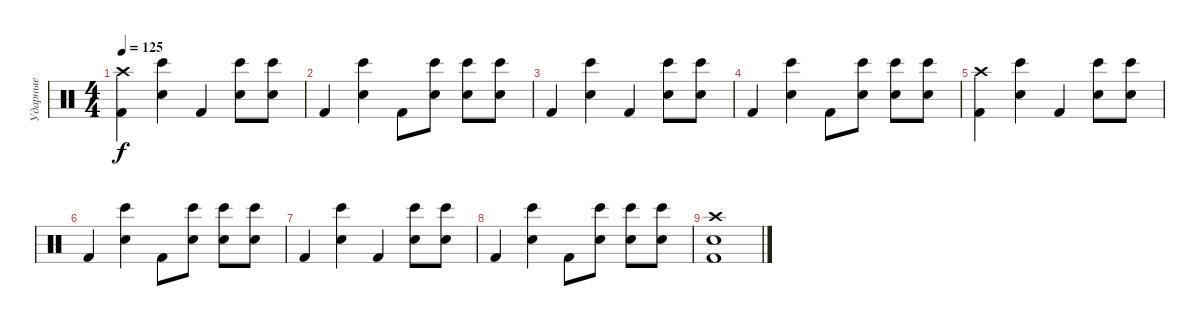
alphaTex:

\track ("Ударные" "Ударные") {instrument percussion}
\staff {score}
\articulation defaults
\ts (4 4)
\tempo 125
\clef neutral
\ks c
("Kick (hit) 2" "Crash high (hit)").4{dy f} ("Bongo High (hit)" "Snare (hit) 2").4 "Kick (hit) 2".4 ("Snare (hit) 2" "Bongo High (hit)").8 ("Snare (hit) 2" "Bongo High (hit)").8 |
"Kick (hit) 2".4 ("Bongo High (hit)" "Snare (hit) 2").4 "Kick (hit) 2".8 ("Snare (hit) 2" "Bongo High (hit)").8 ("Snare (hit) 2" "Bongo High (hit)").8 ("Snare (hit) 2" "Bongo High (hit)").8 |
"Kick (hit) 2".4 ("Bongo High (hit)" "Snare (hit) 2").4 "Kick (hit) 2".4 ("Snare (hit) 2" "Bongo High (hit)").8 ("Snare (hit) 2" "Bongo High (hit)").8 |
"Kick (hit) 2".4 ("Bongo High (hit)" "Snare (hit) 2").4 "Kick (hit) 2".8 ("Snare (hit) 2" "Bongo High (hit)").8 ("Snare (hit) 2" "Bongo High (hit)").8 ("Snare (hit) 2" "Bongo High (hit)").8 |
("Kick (hit) 2" "Crash high (hit)").4 ("Bongo High (hit)" "Snare (hit) 2").4 "Kick (hit) 2".4 ("Snare (hit) 2" "Bongo High (hit)").8 ("Snare (hit) 2" "Bongo High (hit)").8 |
"Kick (hit) 2".4 ("Bongo High (hit)" "Snare (hit) 2").4 "Kick (hit) 2".8 ("Snare (hit) 2" "Bongo High (hit)").8 ("Snare (hit) 2" "Bongo High (hit)").8 ("Snare (hit) 2" "Bongo High (hit)").8 |
"Kick (hit) 2".4 ("Bongo High (hit)" "Snare (hit) 2").4 "Kick (hit) 2".4 ("Snare (hit) 2" "Bongo High (hit)").8 ("Snare (hit) 2" "Bongo High (hit)").8 |
"Kick (hit) 2".4 ("Bongo High (hit)" "Snare (hit) 2").4 "Kick (hit) 2".8 ("Snare (hit) 2" "Bongo High (hit)").8 ("Snare (hit) 2" "Bongo High (hit)").8 ("Snare (hit) 2" "Bongo High (hit)").8 |
("Kick (hit) 2" "Crash high (hit)" "Electric Snare (hit)").1
